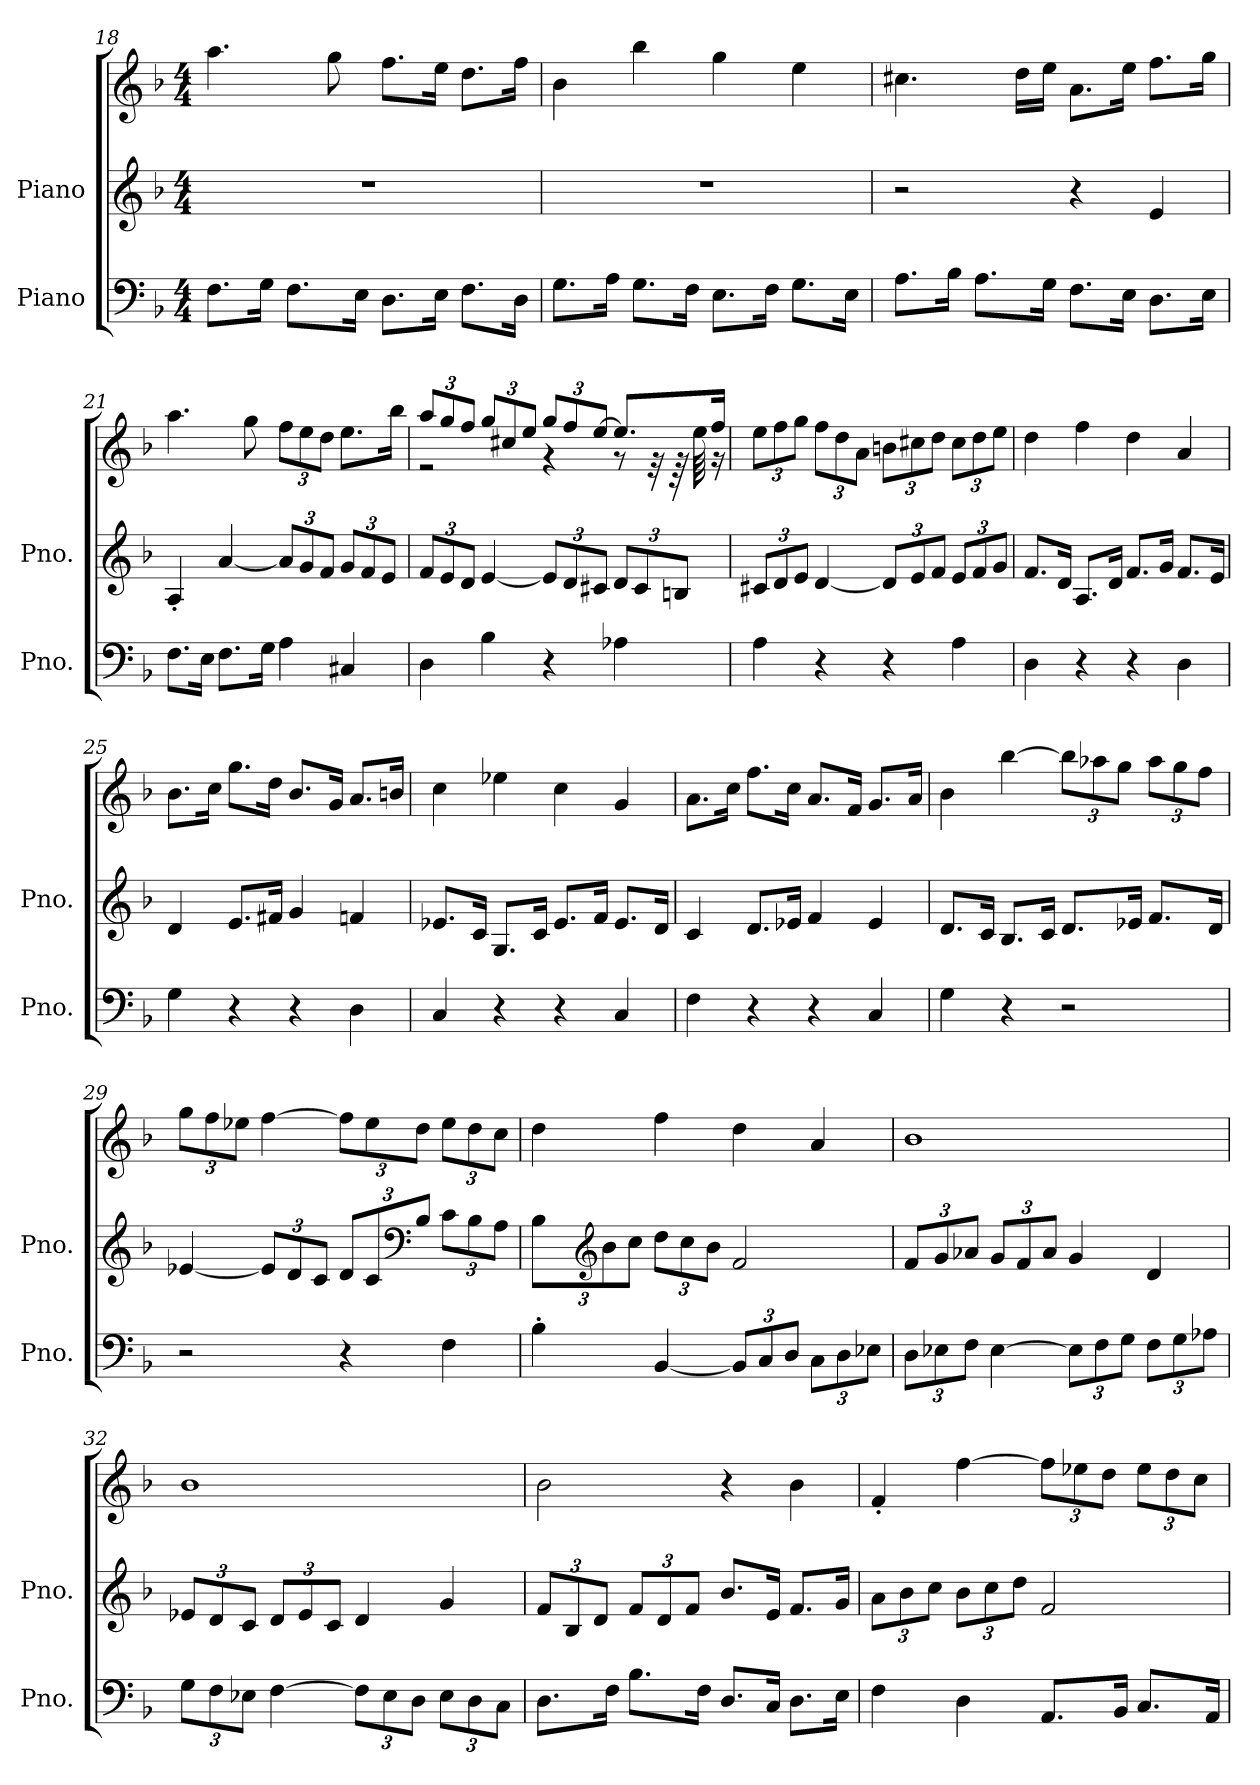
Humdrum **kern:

**kern	**kern	**kern
*part2	*part1	*part1
*staff3	*staff2	*staff1
*I"Piano	*I"Piano	*
*I'Pno.	*I'Pno.	*
*clefF4	*clefG2	*clefG2
*k[b-]	*k[b-]	*k[b-]
*M4/4	*M4/4	*M4/4
=18	=18	=18
8.F\L	1r	4.aa\
16G\Jk	.	.
8.F\L	.	.
.	.	8gg\
16E\Jk	.	.
8.D\L	.	8.ff\L
16E\Jk	.	16ee\Jk
8.F\L	.	8.dd\L
16D\Jk	.	16ff\Jk
=19	=19	=19
8.G\L	1r	4b-\
16A\Jk	.	.
8.G\L	.	4bb-\
16F\Jk	.	.
8.E\L	.	4gg\
16F\Jk	.	.
8.G\L	.	4ee\
16E\Jk	.	.
=20	=20	=20
8.A\L	2r	4.cc#X\
16B-\Jk	.	.
8.A\L	.	.
.	.	16dd\LL
16G\Jk	.	16ee\JJ
8.F\L	4r	8.a\L
16E\Jk	.	16ee\Jk
8.D\L	4e/	8.ff\L
16E\Jk	.	16gg\Jk
!!LO:LB:g=z
=21	=21	=21
8.F\L	4A'/	4.aa\
16E\Jk	.	.
8.F\L	[4a/	.
.	.	8gg\
16G\Jk	.	.
*	*Xbrackettup	*Xbrackettup
4A\	12a/L]	12ff\L
.	12g/	12ee\
.	12f/J	12dd\J
4C#X/	12g/L	8.ee\L
.	12f/	.
.	12e/J	.
.	.	16bb-\Jk
=22	=22	=22
*	*	*^
4D\	12f/L	12aa/L	2r
.	12e/	12gg/	.
.	12d/J	12ff/J	.
4B-\	[4e/	12gg/L	.
.	.	12cc#X/	.
.	.	12ee/J	.
4r	12e/L]	12gg/L	4r
.	12d/	12ff/	.
.	12c#X/J	[12ee/J	.
4A-X\	12d/L	8.ee/L]	8r
.	12c#/	.	.
.	.	.	32r
.	.	.	64r
.	12Bn/J	.	.
.	.	.	64ee\
.	.	16ff/Jk	16r
*	*	*v	*v
=23	=23	=23
4A\	12c#X/L	12ee\L
.	12d/	12ff\
.	12e/J	12gg\J
4r	[4d/	12ff\L
.	.	12dd\
.	.	12a\J
4r	12d/L]	12bn\L
.	12e/	12cc#X\
.	12f/J	12dd\J
4A\	12e/L	12cc#\L
.	12f/	12dd\
.	12g/J	12ee\J
!!LO:LB:g=z
=24	=24	=24
4D\	8.f/L	4dd\
.	16d/Jk	.
4r	8.A/L	4ff\
.	16d/Jk	.
4r	8.f/L	4dd\
.	16g/Jk	.
4D\	8.f/L	4a/
.	16e/Jk	.
=25	=25	=25
4G\	4d/	8.b-\L
.	.	16cc\Jk
4r	8.e/L	8.gg\L
.	16f#X/Jk	16dd\Jk
4r	4g/	8.b-/L
.	.	16g/Jk
4D\	4fn/	8.a/L
.	.	16bn/Jk
=26	=26	=26
4C/	8.e-X/L	4cc\
.	16c/Jk	.
4r	8.G/L	4ee-X\
.	16c/Jk	.
4r	8.e-/L	4cc\
.	16f/Jk	.
4C/	8.e-/L	4g/
.	16d/Jk	.
!!LO:PB:g=z
=27	=27	=27
4F\	4c/	8.a\L
.	.	16cc\Jk
4r	8.d/L	8.ff\L
.	16e-X/Jk	16cc\Jk
4r	4f/	8.a/L
.	.	16f/Jk
4C/	4e-/	8.g/L
.	.	16a/Jk
=28	=28	=28
4G\	8.d/L	4b-\
.	16c/Jk	.
4r	8.B-/L	[4bb-\
.	16c/Jk	.
2r	8.d/L	12bb-\L]
.	.	12aa-X\
.	.	12gg\J
.	16e-X/Jk	.
.	8.f/L	12aa-\L
.	.	12gg\
.	.	12ff\J
.	16d/Jk	.
=29	=29	=29
2r	[4e-X/	12gg\L
.	.	12ff\
.	.	12ee-X\J
.	12e-/L]	[4ff\
.	12d/	.
.	12c/J	.
4r	12d/L	12ff\L]
.	12c/	12ee-\
*	*clefF4	*
.	12B-/J	12dd\J
4F\	12c\L	12ee-\L
.	12B-\	12dd\
.	12A\J	12cc\J
!!LO:LB:g=z
=30	=30	=30
4B-'\	12B-\L	4dd\
*	*clefG2	*
.	12b-\	.
.	12cc\J	.
[4BB-/	12dd\L	4ff\
.	12cc\	.
.	12b-\J	.
*Xbrackettup	*	*
12BB-/L]	2f/	4dd\
12C/	.	.
12D/J	.	.
12C\L	.	4a/
12D\	.	.
12E-X\J	.	.
=31	=31	=31
12D\L	12f/L	1b-
12E-X\	12g/	.
12F\J	12a-X/J	.
[4E-\	12g/L	.
.	12f/	.
.	12a-/J	.
12E-\L]	4g/	.
12F\	.	.
12G\J	.	.
12F\L	4d/	.
12G\	.	.
12A-X\J	.	.
=32	=32	=32
12G\L	12e-X/L	1b-
12F\	12d/	.
12E-X\J	12c/J	.
[4F\	12d/L	.
.	12e-/	.
.	12c/J	.
12F\L]	4d/	.
12E-\	.	.
12D\J	.	.
12E-\L	4g/	.
12D\	.	.
12C\J	.	.
!!LO:LB:g=z
=33	=33	=33
8.D\L	12f/L	2b-\
.	12B-/	.
.	12d/J	.
16F\Jk	.	.
8.B-\L	12f/L	.
.	12d/	.
.	12f/J	.
16F\Jk	.	.
8.D/L	8.b-/L	4r
16C/Jk	16e/Jk	.
8.D\L	8.f/L	4b-\
16E\Jk	16g/Jk	.
=34	=34	=34
4F\	12a\L	4f'/
.	12b-\	.
.	12cc\J	.
4D\	12b-\L	[4ff\
.	12cc\	.
.	12dd\J	.
8.AA/L	2f/	12ff\L]
.	.	12ee-X\
.	.	12dd\J
16BB-/Jk	.	.
8.C/L	.	12ee-\L
.	.	12dd\
.	.	12cc\J
16AA/Jk	.	.
=	=	=
*-	*-	*-
